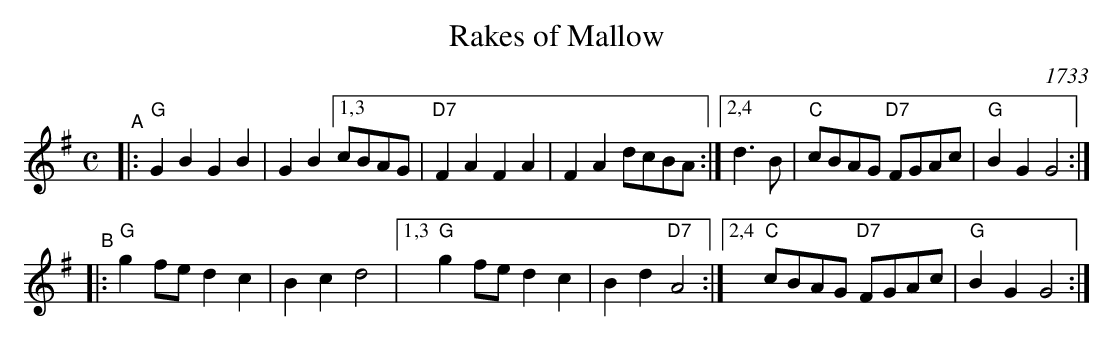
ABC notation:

X:1
T: Rakes of Mallow
O: 1733
M: C
L: 1/4
K: G
"^A"|:\
"G"GB GB | GB [1,3 c/B/A/G/ | "D7"FA FA | FA d/c/B/A/ \
            :|[2,4 d>B | "C"c/B/A/G/ "D7"F/G/A/c/ | "G"BG G2 :|
"^B"|:\
"G"gf/e/ dc | Bc d2 |[1,3 "G"gf/e/ dc | Bd "D7"A2 \
                   :|[2,4 "C"c/B/A/G/ "D7"F/G/A/c/ | "G"BG G2 :|
